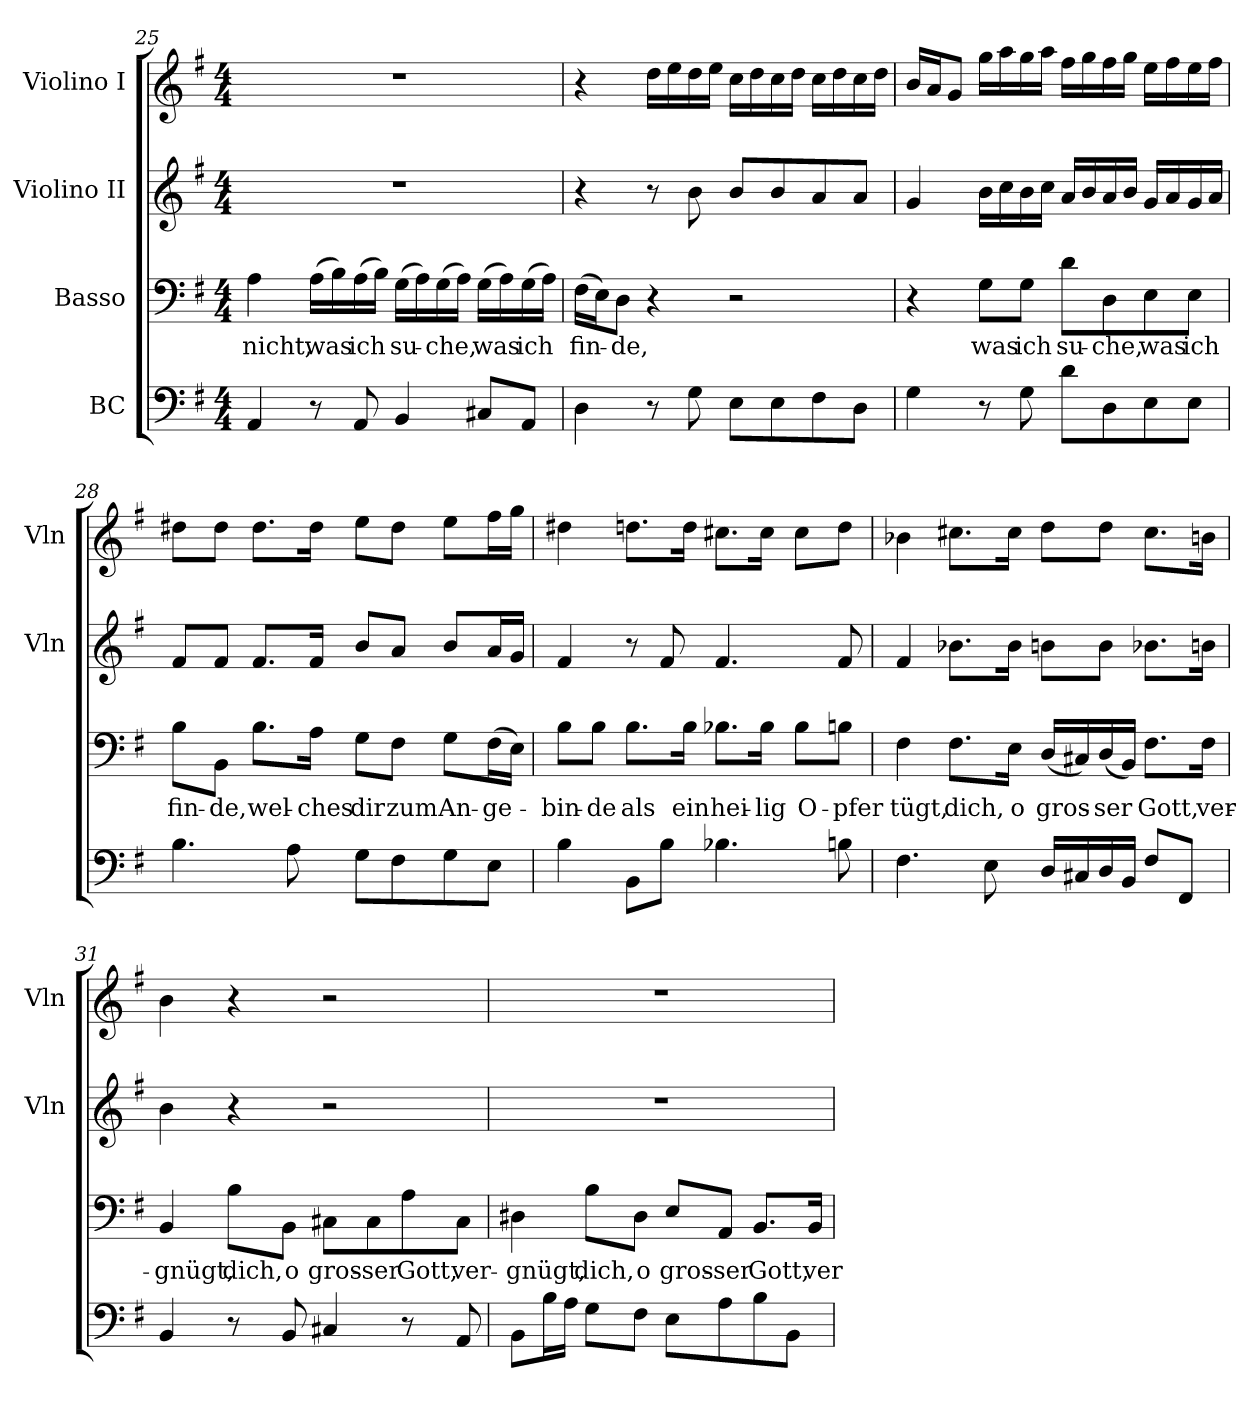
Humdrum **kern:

**kern	**kern	**text	**kern	**kern
*part4	*part3	*part3	*part2	*part1
*staff4	*staff3	*staff3	*staff2	*staff1
*I"BC	*I"Basso	*	*I"Violino II	*I"Violino I
*	*	*	*I'Vln	*I'Vln
!!LO:LB:g=z
*clefF4	*clefF4	*	*clefG2	*clefG2
*k[f#]	*k[f#]	*	*k[f#]	*k[f#]
*M4/4	*M4/4	*	*M4/4	*M4/4
=25	=25	=25	=25	=25
!	!	!LO:LY:b	!	!
4AA/	4A\	nicht,	1r	1r
!	!	!LO:LY:b	!	!
8r	(16A\LL	was	.	.
.	16B\)	.	.	.
!	!	!LO:LY:b	!	!
8AA/	(16A\	ich	.	.
.	16B\JJ)	.	.	.
!	!	!LO:LY:b	!	!
4BB/	(16G\LL	su-	.	.
.	16A\)	.	.	.
!	!	!LO:LY:b	!	!
.	(16G\	che,	.	.
.	16A\JJ)	.	.	.
!	!	!LO:LY:b	!	!
8C#X/L	(16G\LL	was	.	.
.	16A\)	.	.	.
!	!	!LO:LY:b	!	!
8AA/J	(16G\	ich	.	.
.	16A\JJ)	.	.	.
!!LO:LB:g=z
=26	=26	=26	=26	=26
!	!	!LO:LY:b	!	!
4D\	(16F#\LL	fin-	4r	4r
.	16E\J)	.	.	.
!	!	!LO:LY:b	!	!
.	8D\J	de,	.	.
8r	4r	.	8r	16dd\LL
.	.	.	.	16ee\
8G\	.	.	8b\	16dd\
.	.	.	.	16ee\JJ
8E\L	2r	.	8b/L	16cc\LL
.	.	.	.	16dd\
8E\	.	.	8b/	16cc\
.	.	.	.	16dd\JJ
8F#\	.	.	8a/	16cc\LL
.	.	.	.	16dd\
8D\J	.	.	8a/J	16cc\
.	.	.	.	16dd\JJ
=27	=27	=27	=27	=27
4G\	4r	.	4g/	16b/LL
.	.	.	.	16a/J
.	.	.	.	8g/J
!	!	!LO:LY:b	!	!
8r	8G\L	was	16b\LL	16gg\LL
.	.	.	16cc\	16aa\
!	!	!LO:LY:b	!	!
8G\	8G\J	ich	16b\	16gg\
.	.	.	16cc\JJ	16aa\JJ
!	!	!LO:LY:b	!	!
8d\L	8d\L	su-	16a/LL	16ff#\LL
.	.	.	16b/	16gg\
!	!	!LO:LY:b	!	!
8D\	8D\	che,	16a/	16ff#\
.	.	.	16b/JJ	16gg\JJ
!	!	!LO:LY:b	!	!
8E\	8E\	was	16g/LL	16ee\LL
.	.	.	16a/	16ff#\
!	!	!LO:LY:b	!	!
8E\J	8E\J	ich	16g/	16ee\
.	.	.	16a/JJ	16ff#\JJ
!!LO:LB:g=z
=28	=28	=28	=28	=28
!	!	!LO:LY:b	!	!
4.B\	8B\L	fin-	8f#/L	8dd#X\L
!	!	!LO:LY:b	!	!
.	8BB\J	de,	8f#/J	8dd#\J
!	!	!LO:LY:b	!	!
.	8.B\L	wel-	8.f#/L	8.dd#\L
8A\	.	.	.	.
!	!	!LO:LY:b	!	!
.	16A\Jk	ches	16f#/Jk	16dd#\Jk
!	!	!LO:LY:b	!	!
8G\L	8G\L	dir	8b/L	8ee\L
!	!	!LO:LY:b	!	!
8F#\	8F#\J	zum	8a/J	8dd#\J
!	!	!LO:LY:b	!	!
8G\	8G\L	An-	8b/L	8ee\L
!	!	!LO:LY:b	!	!
8E\J	(16F#\L	ge-	16a/L	16ff#\L
.	16E\JJ)	.	16g/JJ	16gg\JJ
!!LO:PB:g=z
=29	=29	=29	=29	=29
!	!	!LO:LY:b	!	!
4B\	8B\L	bin-	4f#/	4dd#X\
!	!	!LO:LY:b	!	!
.	8B\J	de	.	.
!	!	!LO:LY:b	!	!
8BB\L	8.B\L	als	8r	8.ddn\L
8B\J	.	.	8f#/	.
!	!	!LO:LY:b	!	!
.	16B\Jk	ein	.	16dd\Jk
!	!	!LO:LY:b	!	!
4.B-X\	8.B-X\L	hei-	4.f#/	8.cc#X\L
!	!	!LO:LY:b	!	!
.	16B-\Jk	lig	.	16cc#\Jk
!	!	!LO:LY:b	!	!
.	8B-\L	O-	.	8cc#\L
!	!	!LO:LY:b	!	!
8Bn\	8Bn\J	pfer	8f#/	8dd\J
=30	=30	=30	=30	=30
!	!	!LO:LY:b	!	!
4.F#\	4F#\	tügt,	4f#/	4b-X\
!	!	!LO:LY:b	!	!
.	8.F#\L	dich,	8.b-X\L	8.cc#X\L
8E\	.	.	.	.
!	!	!LO:LY:b	!	!
.	16E\Jk	o	16b-\Jk	16cc#\Jk
!	!	!LO:LY:b	!	!
16D/LL	(16D/LL	gros-	8bn\L	8dd\L
16C#X/	16C#X/)	.	.	.
!	!	!LO:LY:b	!	!
16D/	(16D/	ser	8b\J	8dd\J
16BB/JJ	16BB/JJ)	.	.	.
!	!	!LO:LY:b	!	!
8F#/L	8.F#\L	Gott,	8.b-X\L	8.cc#\L
8FF#/J	.	.	.	.
!	!	!LO:LY:b	!	!
.	16F#\Jk	ver-	16bn\Jk	16bn\Jk
=31	=31	=31	=31	=31
!	!	!LO:LY:b	!	!
4BB/	4BB/	gnügt,	4b\	4b\
!	!	!LO:LY:b	!	!
8r	8B\L	dich,	4r	4r
!	!	!LO:LY:b	!	!
8BB/	8BB\J	o	.	.
!	!	!LO:LY:b	!	!
4C#X/	8C#X\L	gros-	2r	2r
!	!	!LO:LY:b	!	!
.	8C#\	ser	.	.
!	!	!LO:LY:b	!	!
8r	8A\	Gott,	.	.
!	!	!LO:LY:b	!	!
8AA/	8C#\J	ver-	.	.
!!LO:LB:g=z
=32	=32	=32	=32	=32
!	!	!LO:LY:b	!	!
8BB\L	4D#X\	gnügt,	1r	1r
16B\L	.	.	.	.
16A\JJ	.	.	.	.
!	!	!LO:LY:b	!	!
8G\L	8B\L	dich,	.	.
!	!	!LO:LY:b	!	!
8F#\J	8D#\J	o	.	.
!	!	!LO:LY:b	!	!
8E\L	8E/L	gros-	.	.
!	!	!LO:LY:b	!	!
8A\	8AA/J	ser	.	.
!	!	!LO:LY:b	!	!
8B\	8.BB/L	Gott,	.	.
8BB\J	.	.	.	.
!	!	!LO:LY:b	!	!
.	16BB/Jk	ver-	.	.
=	=	=	=	=
*-	*-	*-	*-	*-
